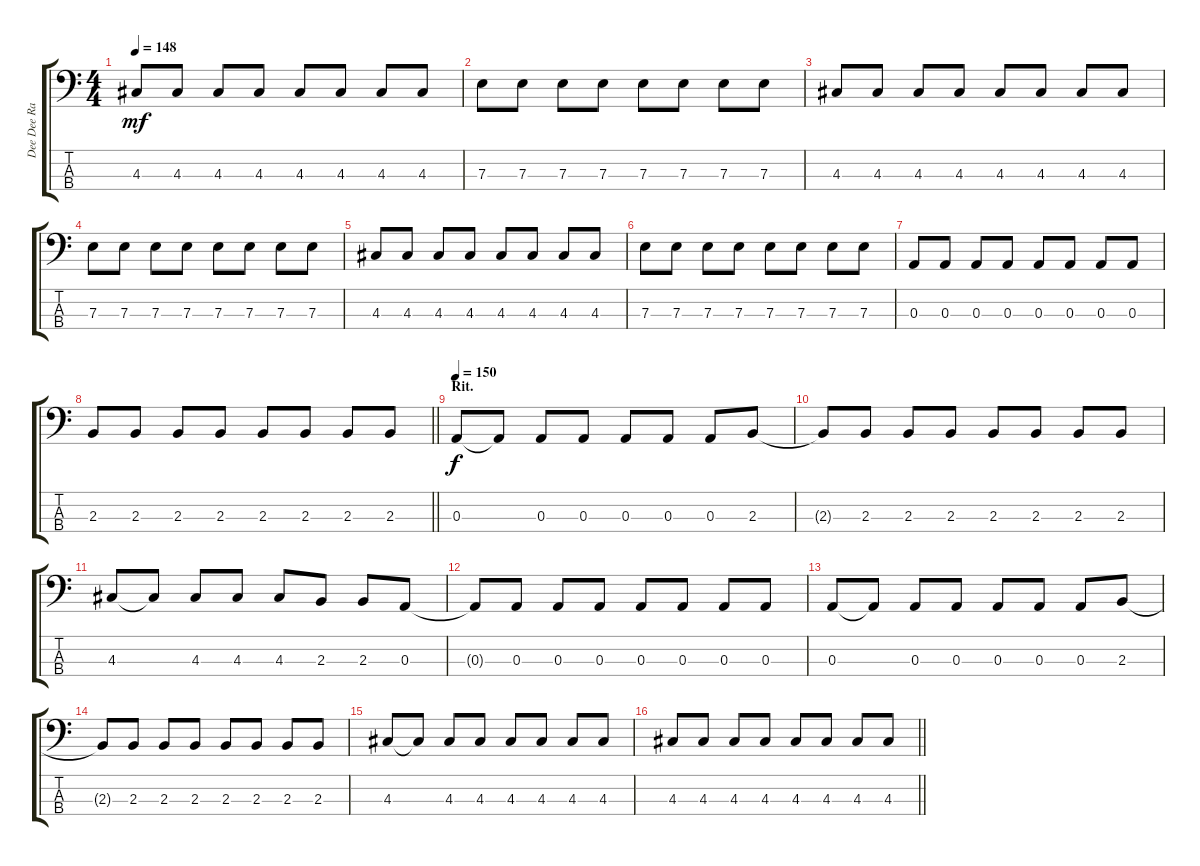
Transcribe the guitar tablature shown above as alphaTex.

\track ("Dee Dee Ramone - Bass" "Dee Dee Ra") {instrument electricbassfinger}
\staff {score tabs}
\tuning (G2 D2 A1 E1) {hide}
\ts (4 4)
\tempo 148
\clef f4
\ks c
4.3.8{dy mf} 4.3.8 4.3.8 4.3.8 4.3.8 4.3.8 4.3.8 4.3.8 |
7.3.8 7.3.8 7.3.8 7.3.8 7.3.8 7.3.8 7.3.8 7.3.8 |
4.3.8 4.3.8 4.3.8 4.3.8 4.3.8 4.3.8 4.3.8 4.3.8 |
7.3.8 7.3.8 7.3.8 7.3.8 7.3.8 7.3.8 7.3.8 7.3.8 |
4.3.8 4.3.8 4.3.8 4.3.8 4.3.8 4.3.8 4.3.8 4.3.8 |
7.3.8 7.3.8 7.3.8 7.3.8 7.3.8 7.3.8 7.3.8 7.3.8 |
0.3.8 0.3.8 0.3.8 0.3.8 0.3.8 0.3.8 0.3.8 0.3.8 |
\barLineRight lightlight
2.3.8 2.3.8 2.3.8 2.3.8 2.3.8 2.3.8 2.3.8 2.3.8 |
\section ("" "Rit.")
\tempo 150
0.3.8{dy f} 0.3{t}.8 0.3.8 0.3.8 0.3.8 0.3.8 0.3.8 2.3.8 |
2.3{t}.8 2.3.8 2.3.8 2.3.8 2.3.8 2.3.8 2.3.8 2.3.8 |
4.3.8 4.3{t}.8 4.3.8 4.3.8 4.3.8 2.3.8 2.3.8 0.3.8 |
0.3{t}.8 0.3.8 0.3.8 0.3.8 0.3.8 0.3.8 0.3.8 0.3.8 |
0.3.8 0.3{t}.8 0.3.8 0.3.8 0.3.8 0.3.8 0.3.8 2.3.8 |
2.3{t}.8 2.3.8 2.3.8 2.3.8 2.3.8 2.3.8 2.3.8 2.3.8 |
4.3.8 4.3{t}.8 4.3.8 4.3.8 4.3.8 4.3.8 4.3.8 4.3.8 |
\barLineRight lightlight
4.3.8 4.3.8 4.3.8 4.3.8 4.3.8 4.3.8 4.3.8 4.3.8
